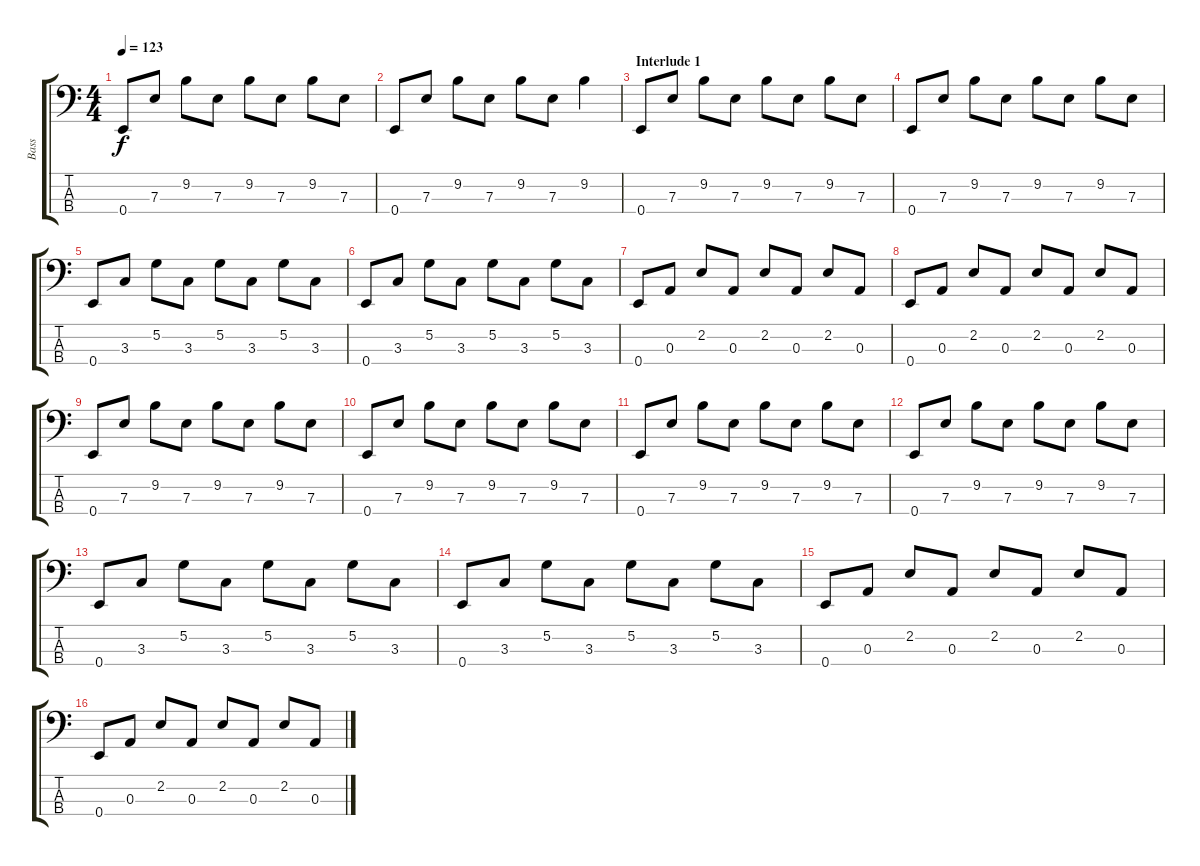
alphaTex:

\track ("Bass" "Bass") {instrument electricbassfinger}
\staff {score tabs}
\tuning (G2 D2 A1 E1) {hide}
\ts (4 4)
\tempo 123
\clef f4
\ks c
0.4.8{dy f} 7.3.8 9.2.8 7.3.8 9.2.8 7.3.8 9.2.8 7.3.8 |
0.4.8 7.3.8 9.2.8 7.3.8 9.2.8 7.3.8 9.2.4 |
\section ("" "Interlude 1")
0.4.8 7.3.8 9.2.8 7.3.8 9.2.8 7.3.8 9.2.8 7.3.8 |
0.4.8 7.3.8 9.2.8 7.3.8 9.2.8 7.3.8 9.2.8 7.3.8 |
0.4.8 3.3.8 5.2.8 3.3.8 5.2.8 3.3.8 5.2.8 3.3.8 |
0.4.8 3.3.8 5.2.8 3.3.8 5.2.8 3.3.8 5.2.8 3.3.8 |
0.4.8 0.3.8 2.2.8 0.3.8 2.2.8 0.3.8 2.2.8 0.3.8 |
0.4.8 0.3.8 2.2.8 0.3.8 2.2.8 0.3.8 2.2.8 0.3.8 |
0.4.8 7.3.8 9.2.8 7.3.8 9.2.8 7.3.8 9.2.8 7.3.8 |
0.4.8 7.3.8 9.2.8 7.3.8 9.2.8 7.3.8 9.2.8 7.3.8 |
0.4.8 7.3.8 9.2.8 7.3.8 9.2.8 7.3.8 9.2.8 7.3.8 |
0.4.8 7.3.8 9.2.8 7.3.8 9.2.8 7.3.8 9.2.8 7.3.8 |
0.4.8 3.3.8 5.2.8 3.3.8 5.2.8 3.3.8 5.2.8 3.3.8 |
0.4.8 3.3.8 5.2.8 3.3.8 5.2.8 3.3.8 5.2.8 3.3.8 |
0.4.8 0.3.8 2.2.8 0.3.8 2.2.8 0.3.8 2.2.8 0.3.8 |
0.4.8 0.3.8 2.2.8 0.3.8 2.2.8 0.3.8 2.2.8 0.3.8
